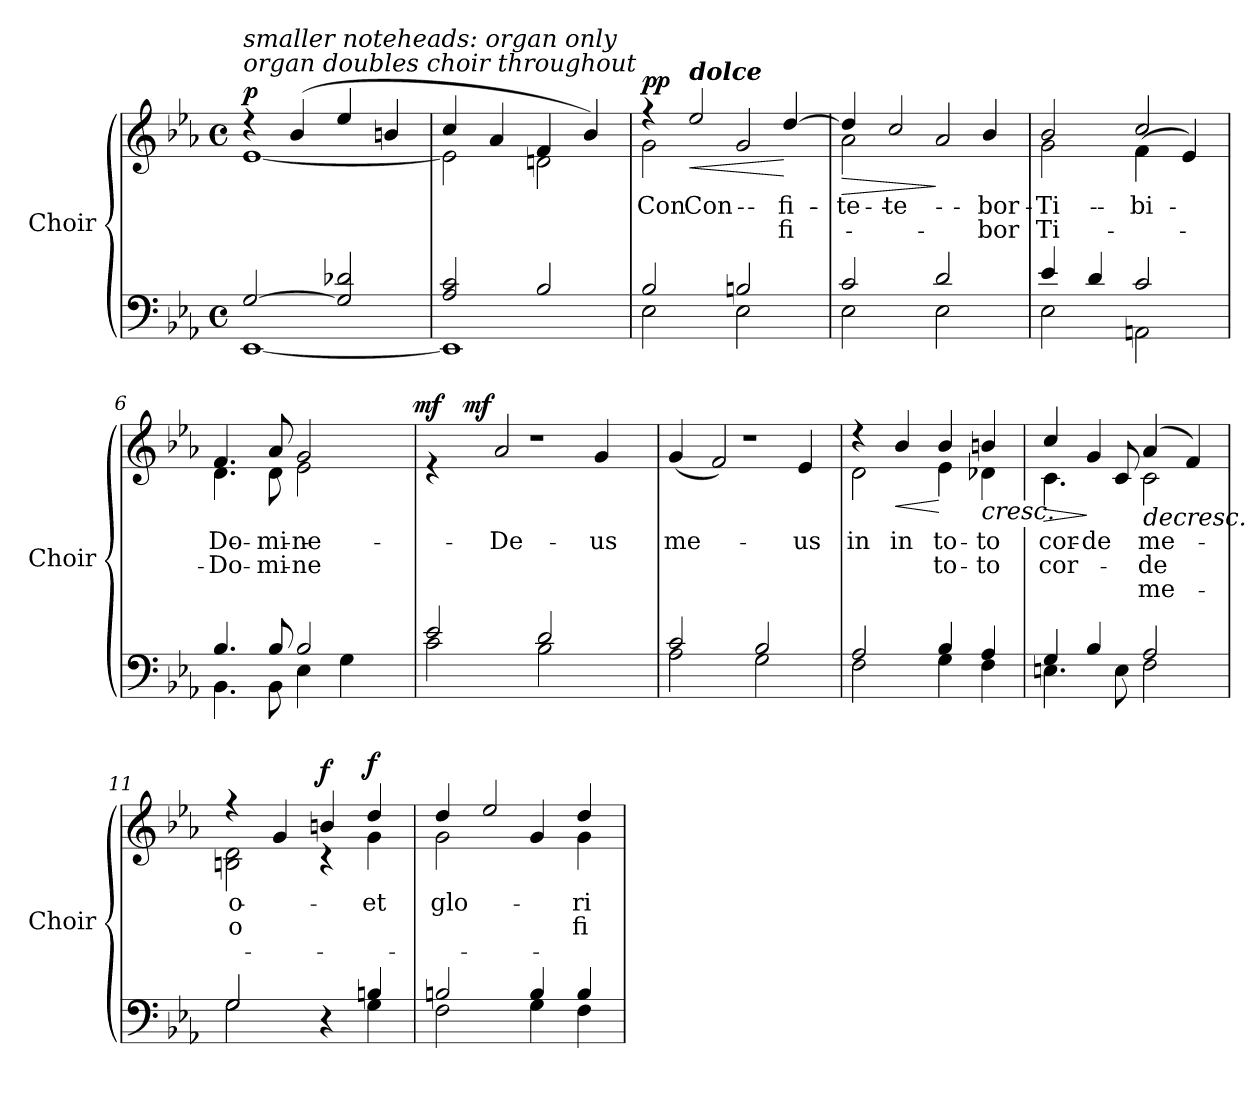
**kern	**kern	**text	**text	**text	**dynam
*part1	*part1	*part1	*part1	*part1	*part1
*staff2	*staff1	*staff1	*staff1	*staff1	*staff1/2
*I"Choir	*	*	*	*	*
*I'Choir	*	*	*	*	*
!!LO:PB:g=z
*clefF4	*clefG2	*	*	*	*
*k[b-e-a-]	*k[b-e-a-]	*	*	*	*
*E-:	*E-:	*	*	*	*
*M4/4	*M4/4	*	*	*	*
*met(c)	*met(c)	*	*	*	*
*MM100	*MM100	*	*	*	*
=1	=1	=1	=1	=1	=1
*^	*^	*	*	*	*
!	!	!LO:TX:a:i:t=organ doubles choir throughout	!	!	!	!	!
!	!	!LO:TX:i:t=smaller noteheads&colon;  organ only	!	!	!	!	!
[2Gi/	[1EE-i	4r	[1e-i	.	.	.	p
.	.	(4b-i/	.	.	.	.	.
2Gi/] 2d-Xi	.	4ee-i/	.	.	.	.	.
.	.	4bni/	.	.	.	.	.
=2	=2	=2	=2	=2	=2	=2	=2
2A-i/ 2ci	1EE-i]	4cci/	2e-i\]	.	.	.	.
.	.	4a-i/	.	.	.	.	.
2B-i/	.	4fi/	2dni\	.	.	.	.
.	.	4b-i/)	.	.	.	.	.
=3	=3	=3	=3	=3	=3	=3	=3
!	!	!	!	!LO:LY:b:color=#000000	!	!	!
2B-i/	2E-i\	4r	2gi\	Con-	.	.	p p
!	!	!LO:TX:a:Bi:t=dolce	!	!	!	!	!
!	!	!	!	!LO:LY:a:color=#000000	!	!	!LO:HP:b
.	.	2ee-i/	.	Con-	.	.	<
2Bni/	2E-i\	.	2gi/	.	.	.	.
!	!	!	!	!LO:LY:a:color=#000000	!LO:LY:b:color=#000000	!	!
.	.	[4ddi/	.	-fi-	-fi-	.	[
=4	=4	=4	=4	=4	=4	=4	=4
!	!	!	!	!LO:LY:b:color=#000000	!	!	!LO:HP:b
2ci/	2E-i\	4ddi/]	2a-i\	-te-	.	.	>
!	!	!	!	!LO:LY:a:color=#000000	!	!	!
.	.	2cci/	.	-te-	.	.	.
2di/	2E-i\	.	2a-i/	.	.	.	]
!	!	!	!	!LO:LY:a:color=#000000	!LO:LY:b:color=#000000	!	!
.	.	4b-i/	.	-bor	-bor	.	.
=5	=5	=5	=5	=5	=5	=5	=5
!	!	!	!	!LO:LY:a:color=#000000	!LO:LY:b:color=#000000	!	!
4e-i/	2E-i\	2b-i/	2gi\	Ti-	Ti-	.	.
4di/	.	.	.	.	.	.	.
!	!	!	!	!LO:LY:a:color=#000000	!	!	!
!	!	!	!	!LO:LY:b:color=#000000	!	!	!
2ci/	2AAni\	2cci/	(4fi\	-bi	.	.	.
.	.	.	4e-i/)	.	.	.	.
=6	=6	=6	=6	=6	=6	=6	=6
!	!	!	!	!LO:LY:a:color=#000000	!LO:LY:b:color=#000000	!	!
*	*^	*	*	*	*	*	*
4.B-i/	4.BB-i\	2ryy	4.fi/	4.di\	Do-	Do-	.	.
!	!	!	!	!	!LO:LY:a:color=#000000	!LO:LY:b:color=#000000	!	!
8B-i/	8BB-i\	.	8a-i/	8di\	-mi-	-mi-	.	.
!	!	!	!	!	!LO:LY:a:color=#000000	!LO:LY:b:color=#000000	!	!
2B-i/	4E-i\	4ryy	2gi/	2e-i\	-ne	-ne	.	.
.	4Gi\	8ryy	.	.	.	.	.	.
.	.	16ryy	.	.	.	.	.	.
.	.	32ryy	.	.	.	.	.	.
.	.	64ryy	.	.	.	.	.	.
.	.	128...ryy	.	.	.	.	.	.
.	.	1024ryy	.	.	.	.	.	mf
*	*v	*v	*	*	*	*	*	*
=7	=7	=7	=7	=7	=7	=7	=7
*	*	*	*^	*	*	*	*
2e-i/	2ci\	1r	4r	16ryy	.	.	.	.
.	.	.	.	32ryy	.	.	.	.
.	.	.	.	128...ryy	.	.	.	.
.	.	.	.	2ryy	.	.	.	mf
!	!	!	!	!	!LO:LY:b:color=#000000	!	!	!
.	.	.	2a-i/	.	De-	.	.	.
2di/	2B-i\	.	.	.	.	.	.	.
.	.	.	.	4ryy	.	.	.	.
!	!	!	!	!	!LO:LY:b:color=#000000	!	!	!
.	.	.	4gi/	.	-us	.	.	.
.	.	.	.	8ryy	.	.	.	.
.	.	.	.	64ryy	.	.	.	.
.	.	.	.	1024ryy	.	.	.	.
*	*	*	*v	*v	*	*	*	*
!!LO:LB:g=z
=8	=8	=8	=8	=8	=8	=8	=8
*	*	*	*^	*	*	*	*
!	!	!	!	!	!LO:LY:b:color=#000000	!	!	!
*	*	*	*v	*v	*	*	*	*
2ci/	2A-i\	1r	(4gi/	me-	.	.	.
.	.	.	2fi/)	.	.	.	.
2B-i/	2Gi\	.	.	.	.	.	.
!	!	!	!	!LO:LY:b:color=#000000	!	!	!
.	.	.	4e-i/	-us	.	.	.
=9	=9	=9	=9	=9	=9	=9	=9
!	!	!	!	!LO:LY:b:color=#000000	!	!	!
2A-i/	2Fi\	4r	2di\	in	.	.	.
!	!	!	!	!LO:LY:a:color=#000000	!	!	!LO:HP:b
.	.	4b-i/	.	in	.	.	<
!	!	!	!	!LO:LY:a:color=#000000	!LO:LY:b:color=#000000	!	!
4B-i/	4Gi\	4b-i/	4e-i\	to-	to-	.	[
!	!	!	!	!LO:LY:a:color=#000000	!LO:LY:b:color=#000000	!	!LO:HP:n=1:b
4A-i/	4Fi\	4bni/	4d-Xi\	-to	-to	.	[ <
=10	=10	=10	=10	=10	=10	=10	=10
!	!	!	!	!LO:LY:a:color=#000000	!LO:LY:b:color=#000000	!	!LO:HP:b
4Gi/	4.Eni\	4cci/	4.ci\	cor-	cor-	.	>
!	!	!	!	!LO:LY:a:color=#000000	!	!	!
4B-i/	.	4gi/	.	-de	.	.	]
.	8Ei\	.	8ci/	.	.	.	.
!	!	!	!	!LO:LY:a:color=#000000	!LO:LY:b:color=#000000	!LO:LY:b:color=#000000	!LO:HP:n=1:b
2A-i/	2Fi\	(4a-i/	2ci\	me-	-de	me-	] >
.	.	4fi/)	.	.	.	.	.
=11	=11	=11	=11	=11	=11	=11	=11
!	!	!	!	!LO:LY:a:color=#000000	!LO:LY:b:color=#000000	!	!
2Gi/	2Gi\	4r	2Bni\ 2di	-o	-o	.	.
.	.	4gi/	.	.	.	.	.
4r	4ryy	4bni/	4r	.	.	.	f
!	!	!	!	!LO:LY:b:color=#000000	!	!	!
4Bni/	4Gi\	4ddi/	4gi\	et	.	.	f
=12	=12	=12	=12	=12	=12	=12	=12
!	!	!	!	!LO:LY:b:color=#000000	!	!	!
2Bni/	2Fi\	4ddi/	2gi\	glo-	.	.	.
.	.	2ee-i/	.	.	.	.	.
4Bi/	4Gi\	.	4gi/	.	.	.	.
!	!	!	!	!LO:LY:b:color=#000000	!LO:LY:b:color=#000000	!	!
4Bi/	4Fi\	4ddi/	4gi\	-ri-	-fi-	.	.
*v	*v	*	*	*	*	*	*
*	*v	*v	*	*	*	*
=	=	=	=	=	=
*-	*-	*-	*-	*-	*-
